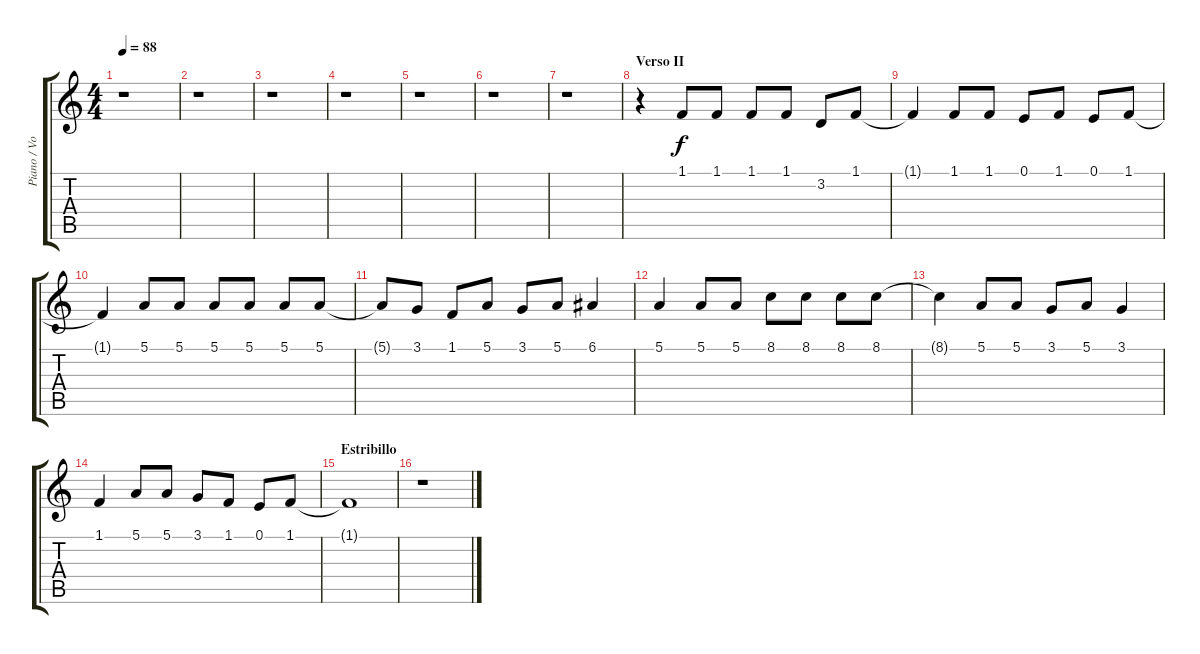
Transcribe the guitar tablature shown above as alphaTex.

\track ("Piano / Vocales" "Piano / Vo") {instrument acousticgrandpiano}
\staff {score tabs}
\tuning (E4 B3 G3 D3 A2 E2) {hide}
\ts (4 4)
\tempo 88
\clef g2
\ks c
r.1{dy f} |
r.1 |
r.1 |
r.1 |
r.1 |
r.1 |
r.1 |
\section ("" "Verso II")
r.4 1.1.8 1.1.8 1.1.8 1.1.8 3.2.8 1.1.8 |
1.1{t}.4 1.1.8 1.1.8 0.1.8 1.1.8 0.1.8 1.1.8 |
1.1{t}.4 5.1.8 5.1.8 5.1.8 5.1.8 5.1.8 5.1.8 |
5.1{t}.8 3.1.8 1.1.8 5.1.8 3.1.8 5.1.8 6.1.4 |
5.1.4 5.1.8 5.1.8 8.1.8 8.1.8 8.1.8 8.1.8 |
8.1{t}.4 5.1.8 5.1.8 3.1.8 5.1.8 3.1.4 |
1.1.4 5.1.8 5.1.8 3.1.8 1.1.8 0.1.8 1.1.8 |
\section ("" "Estribillo")
1.1{t}.1 |
r.1
